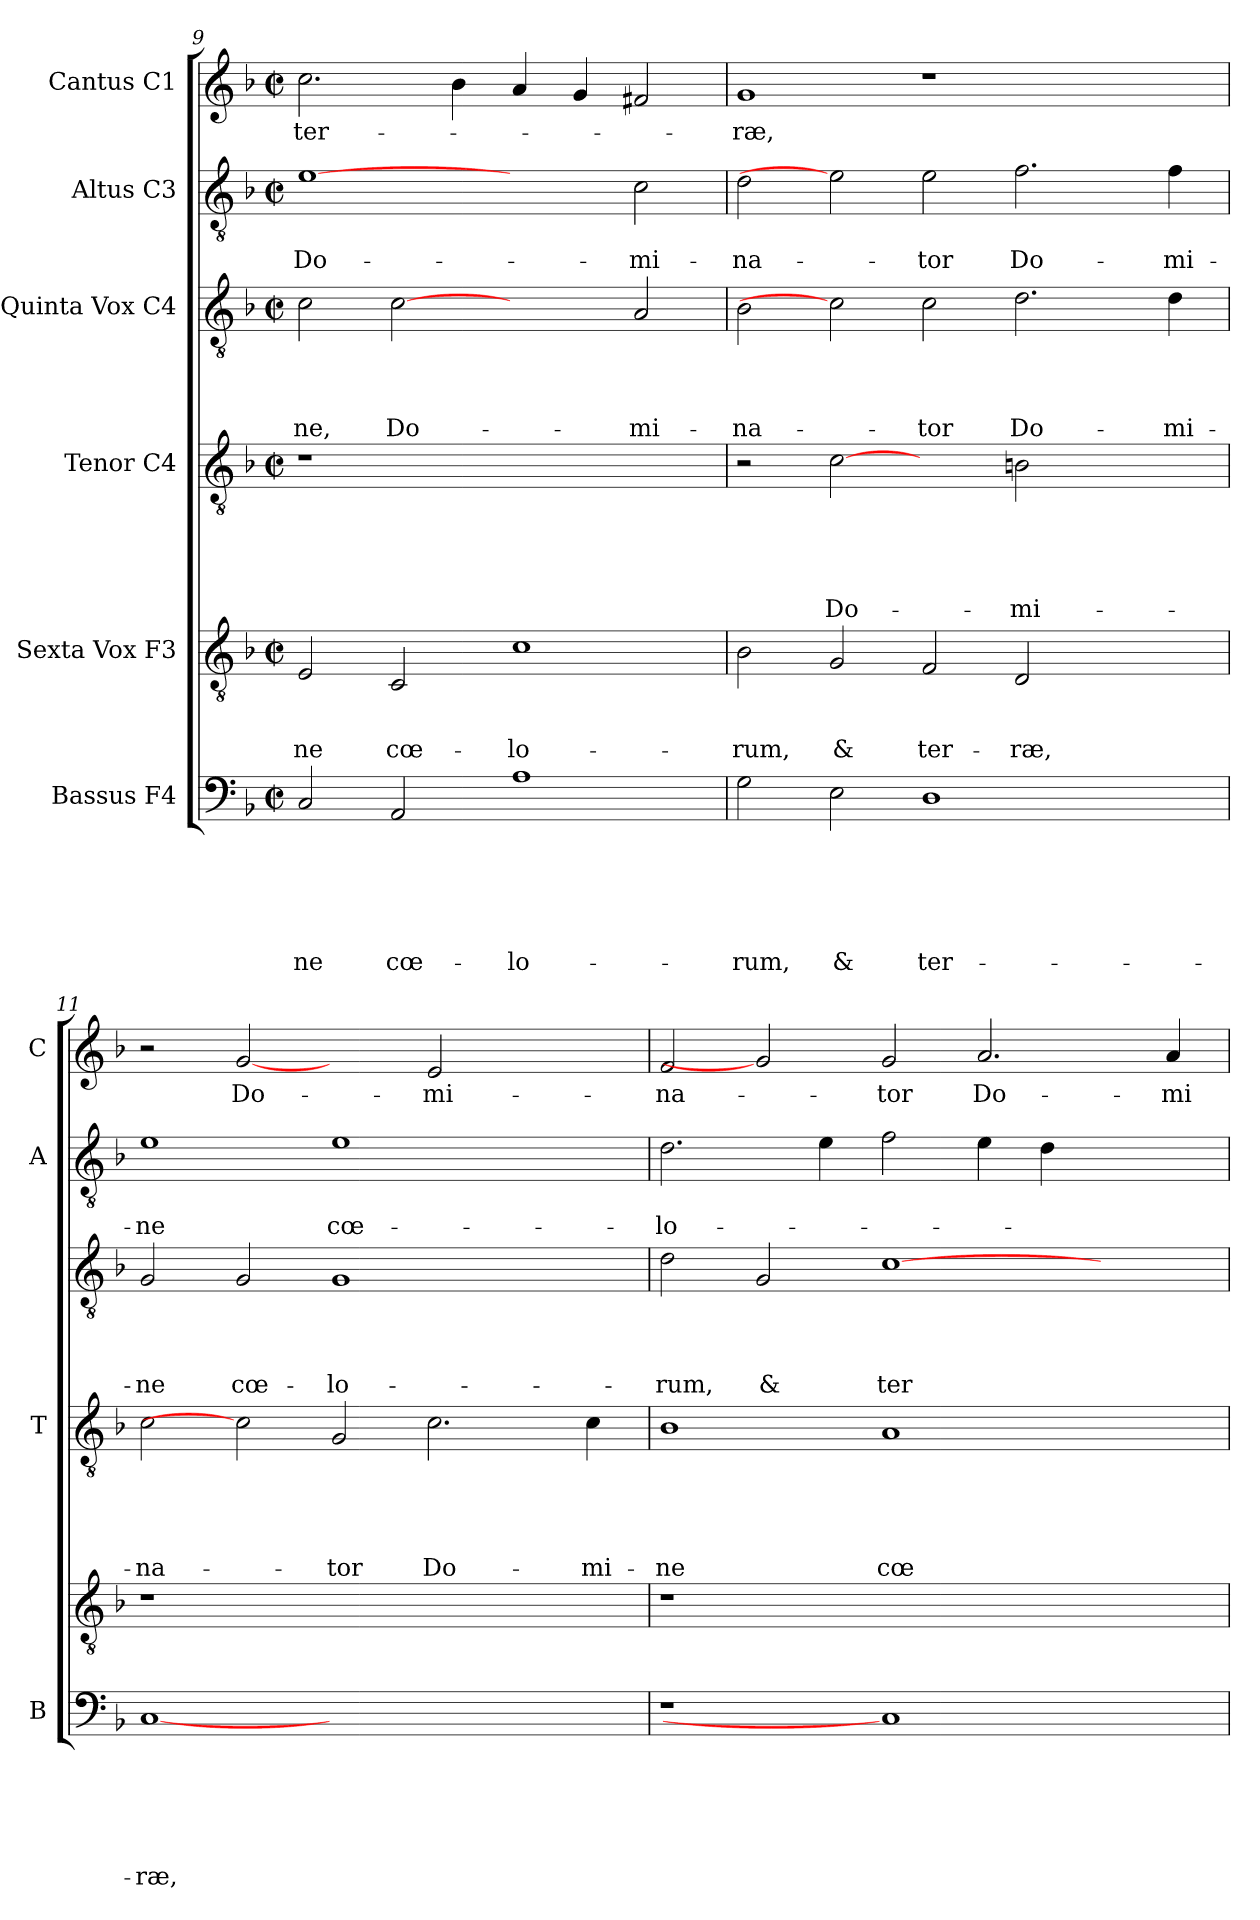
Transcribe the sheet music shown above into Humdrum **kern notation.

**kern	**text	**text	**text	**text	**text	**text	**kern	**text	**text	**text	**kern	**text	**text	**text	**text	**text	**kern	**text	**text	**text	**text	**kern	**text	**text	**kern	**text
*part6	*part6	*part6	*part6	*part6	*part6	*part6	*part5	*part5	*part5	*part5	*part4	*part4	*part4	*part4	*part4	*part4	*part3	*part3	*part3	*part3	*part3	*part2	*part2	*part2	*part1	*part1
*staff6	*staff6	*staff6	*staff6	*staff6	*staff6	*staff6	*staff5	*staff5	*staff5	*staff5	*staff4	*staff4	*staff4	*staff4	*staff4	*staff4	*staff3	*staff3	*staff3	*staff3	*staff3	*staff2	*staff2	*staff2	*staff1	*staff1
*I"Bassus F4	*	*	*	*	*	*	*I"Sexta Vox F3	*	*	*	*I"Tenor C4	*	*	*	*	*	*I"Quinta Vox C4	*	*	*	*	*I"Altus C3	*	*	*I"Cantus C1	*
*I'B	*	*	*	*	*	*	*	*	*	*	*I'T	*	*	*	*	*	*	*	*	*	*	*I'A	*	*	*I'C	*
*clefF4	*	*	*	*	*	*	*clefGv2	*	*	*	*clefGv2	*	*	*	*	*	*clefGv2	*	*	*	*	*clefGv2	*	*	*clefG2	*
*k[b-]	*	*	*	*	*	*	*k[b-]	*	*	*	*k[b-]	*	*	*	*	*	*k[b-]	*	*	*	*	*k[b-]	*	*	*k[b-]	*
*F:	*	*	*	*	*	*	*F:	*	*	*	*F:	*	*	*	*	*	*F:	*	*	*	*	*F:	*	*	*F:	*
*M2/2	*	*	*	*	*	*	*M2/2	*	*	*	*M2/2	*	*	*	*	*	*M2/2	*	*	*	*	*M2/2	*	*	*M2/2	*
*met(c|)	*	*	*	*	*	*	*met(c|)	*	*	*	*met(c|)	*	*	*	*	*	*met(c|)	*	*	*	*	*met(c|)	*	*	*met(c|)	*
=9	=9	=9	=9	=9	=9	=9	=9	=9	=9	=9	=9	=9	=9	=9	=9	=9	=9	=9	=9	=9	=9	=9	=9	=9	=9	=9
!	!	!	!	!	!	!LO:LY:b	!	!	!	!LO:LY:b	!	!	!	!	!	!	!	!	!	!	!LO:LY:b	!	!	!LO:LY:b	!	!LO:LY:b
2C/	.	.	.	.	.	-ne	2E/	.	.	-ne	1r	.	.	.	.	.	2c\	.	.	.	-ne,	[1e	.	Do-	2.cc\	ter-
!	!	!	!	!	!	!LO:LY:b	!	!	!	!LO:LY:b	!	!	!	!	!	!	!	!	!	!	!LO:LY:b	!	!	!	!	!
2AA/	.	.	.	.	.	cœ-	2C/	.	.	cœ-	.	.	.	.	.	.	[2c	.	.	.	Do-	.	.	.	.	.
.	.	.	.	.	.	.	.	.	.	.	.	.	.	.	.	.	.	.	.	.	.	.	.	.	4b-\	.
!	!	!	!	!	!	!LO:LY:b	!	!	!	!LO:LY:b	!	!	!	!	!	!	!	!	!	!	!	!	!	!	!	!
1A	.	.	.	.	.	-lo-	1c	.	.	-lo-	1ryy	.	.	.	.	.	2ryy	.	.	.	.	2ryy	.	.	4a/	.
.	.	.	.	.	.	.	.	.	.	.	.	.	.	.	.	.	.	.	.	.	.	.	.	.	4g/	.
!	!	!	!	!	!	!	!	!	!	!	!	!	!	!	!	!	!	!	!	!	!LO:LY:b	!	!	!LO:LY:b	!	!
.	.	.	.	.	.	.	.	.	.	.	.	.	.	.	.	.	2A/	.	.	.	-mi-	2c\	.	-mi-	2f#X/	.
=10	=10	=10	=10	=10	=10	=10	=10	=10	=10	=10	=10	=10	=10	=10	=10	=10	=10	=10	=10	=10	=10	=10	=10	=10	=10	=10
!	!	!	!	!	!	!LO:LY:b	!	!	!	!LO:LY:b	!	!	!	!	!	!	!	!	!	!	!LO:LY:b	!	!	!LO:LY:b	!	!LO:LY:b
2G\	.	.	.	.	.	-rum,	2B-\	.	.	-rum,	2r	.	.	.	.	.	2B-\	.	.	.	-na-	2d\	.	-na-	1g	-ræ,
!	!	!	!	!	!	!LO:LY:b	!	!	!	!LO:LY:b	!	!	!	!	!	!LO:LY:b	!	!	!	!	!	!	!	!	!	!
2E\	.	.	.	.	.	&	2G/	.	.	&	[2c	.	.	.	.	Do-	2c]	.	.	.	.	2e]	.	.	.	.
!	!	!	!	!	!	!LO:LY:b	!	!	!	!LO:LY:b	!	!	!	!	!	!	!	!	!	!	!LO:LY:b	!	!	!LO:LY:b	!	!
1D	.	.	.	.	.	ter-	2F/	.	.	ter-	2ryy	.	.	.	.	.	2c\	.	.	.	-tor	2e\	.	-tor	1r	.
!	!	!	!	!	!	!	!	!	!	!LO:LY:b	!	!	!	!	!	!LO:LY:b	!	!	!	!	!LO:LY:b	!	!	!LO:LY:b	!	!
.	.	.	.	.	.	.	2D/	.	.	-ræ,	2Bn\	.	.	.	.	-mi-	2.d\	.	.	.	Do-	2.f\	.	Do-	.	.
2ryy	.	.	.	.	.	.	2ryy	.	.	.	2ryy	.	.	.	.	.	.	.	.	.	.	.	.	.	2ryy	.
!	!	!	!	!	!	!	!	!	!	!	!	!	!	!	!	!	!	!	!	!	!LO:LY:b	!	!	!LO:LY:b	!	!
.	.	.	.	.	.	.	.	.	.	.	.	.	.	.	.	.	4d\	.	.	.	-mi-	4f\	.	-mi-	.	.
=11	=11	=11	=11	=11	=11	=11	=11	=11	=11	=11	=11	=11	=11	=11	=11	=11	=11	=11	=11	=11	=11	=11	=11	=11	=11	=11
!	!	!	!	!	!	!LO:LY:b	!	!	!	!	!	!	!	!	!	!LO:LY:b	!	!	!	!	!LO:LY:b	!	!	!LO:LY:b	!	!
[1C	.	.	.	.	.	-ræ,	1r	.	.	.	2c\	.	.	.	.	-na-	2G/	.	.	.	-ne	1e	.	-ne	2r	.
!	!	!	!	!	!	!	!	!	!	!	!	!	!	!	!	!	!	!	!	!	!LO:LY:b	!	!	!	!	!LO:LY:b
.	.	.	.	.	.	.	.	.	.	.	2c]	.	.	.	.	.	2G/	.	.	.	cœ-	.	.	.	[2g	Do-
!	!	!	!	!	!	!	!	!	!	!	!	!	!	!	!	!LO:LY:b	!	!	!	!	!LO:LY:b	!	!	!LO:LY:b	!	!
1.ryy	.	.	.	.	.	.	1.ryy	.	.	.	2G/	.	.	.	.	-tor	1G	.	.	.	-lo-	1e	.	cœ-	2ryy	.
!	!	!	!	!	!	!	!	!	!	!	!	!	!	!	!	!LO:LY:b	!	!	!	!	!	!	!	!	!	!LO:LY:b
.	.	.	.	.	.	.	.	.	.	.	2.c\	.	.	.	.	Do-	.	.	.	.	.	.	.	.	2e/	-mi-
.	.	.	.	.	.	.	.	.	.	.	.	.	.	.	.	.	2ryy	.	.	.	.	2ryy	.	.	2ryy	.
!	!	!	!	!	!	!	!	!	!	!	!	!	!	!	!	!LO:LY:b	!	!	!	!	!	!	!	!	!	!
.	.	.	.	.	.	.	.	.	.	.	4c\	.	.	.	.	-mi-	.	.	.	.	.	.	.	.	.	.
=12	=12	=12	=12	=12	=12	=12	=12	=12	=12	=12	=12	=12	=12	=12	=12	=12	=12	=12	=12	=12	=12	=12	=12	=12	=12	=12
!	!	!	!	!	!	!	!	!	!	!	!	!	!	!	!	!LO:LY:b	!	!	!	!	!LO:LY:b	!	!	!LO:LY:b	!	!LO:LY:b
1r	.	.	.	.	.	.	1r	.	.	.	1B-	.	.	.	.	-ne	2d\	.	.	.	-rum,	2.d\	.	-lo-	2f/	-na-
!	!	!	!	!	!	!	!	!	!	!	!	!	!	!	!	!	!	!	!	!	!LO:LY:b	!	!	!	!	!
.	.	.	.	.	.	.	.	.	.	.	.	.	.	.	.	.	2G/	.	.	.	&	.	.	.	2g]	.
.	.	.	.	.	.	.	.	.	.	.	.	.	.	.	.	.	.	.	.	.	.	4e\	.	.	.	.
!	!	!	!	!	!	!	!	!	!	!	!	!	!	!	!	!LO:LY:b	!	!	!	!	!LO:LY:b	!	!	!	!	!LO:LY:b
1C]	.	.	.	.	.	.	1.ryy	.	.	.	1A	.	.	.	.	cœ-	[1c	.	.	.	ter-	2f\	.	.	2g/	-tor
!	!	!	!	!	!	!	!	!	!	!	!	!	!	!	!	!	!	!	!	!	!	!	!	!	!	!LO:LY:b
.	.	.	.	.	.	.	.	.	.	.	.	.	.	.	.	.	.	.	.	.	.	4e\	.	.	2.a/	Do-
.	.	.	.	.	.	.	.	.	.	.	.	.	.	.	.	.	.	.	.	.	.	4d\	.	.	.	.
2ryy	.	.	.	.	.	.	.	.	.	.	2ryy	.	.	.	.	.	2ryy	.	.	.	.	2ryy	.	.	.	.
!	!	!	!	!	!	!	!	!	!	!	!	!	!	!	!	!	!	!	!	!	!	!	!	!	!	!LO:LY:b
.	.	.	.	.	.	.	.	.	.	.	.	.	.	.	.	.	.	.	.	.	.	.	.	.	4a/	-mi-
=	=	=	=	=	=	=	=	=	=	=	=	=	=	=	=	=	=	=	=	=	=	=	=	=	=	=
*-	*-	*-	*-	*-	*-	*-	*-	*-	*-	*-	*-	*-	*-	*-	*-	*-	*-	*-	*-	*-	*-	*-	*-	*-	*-	*-
